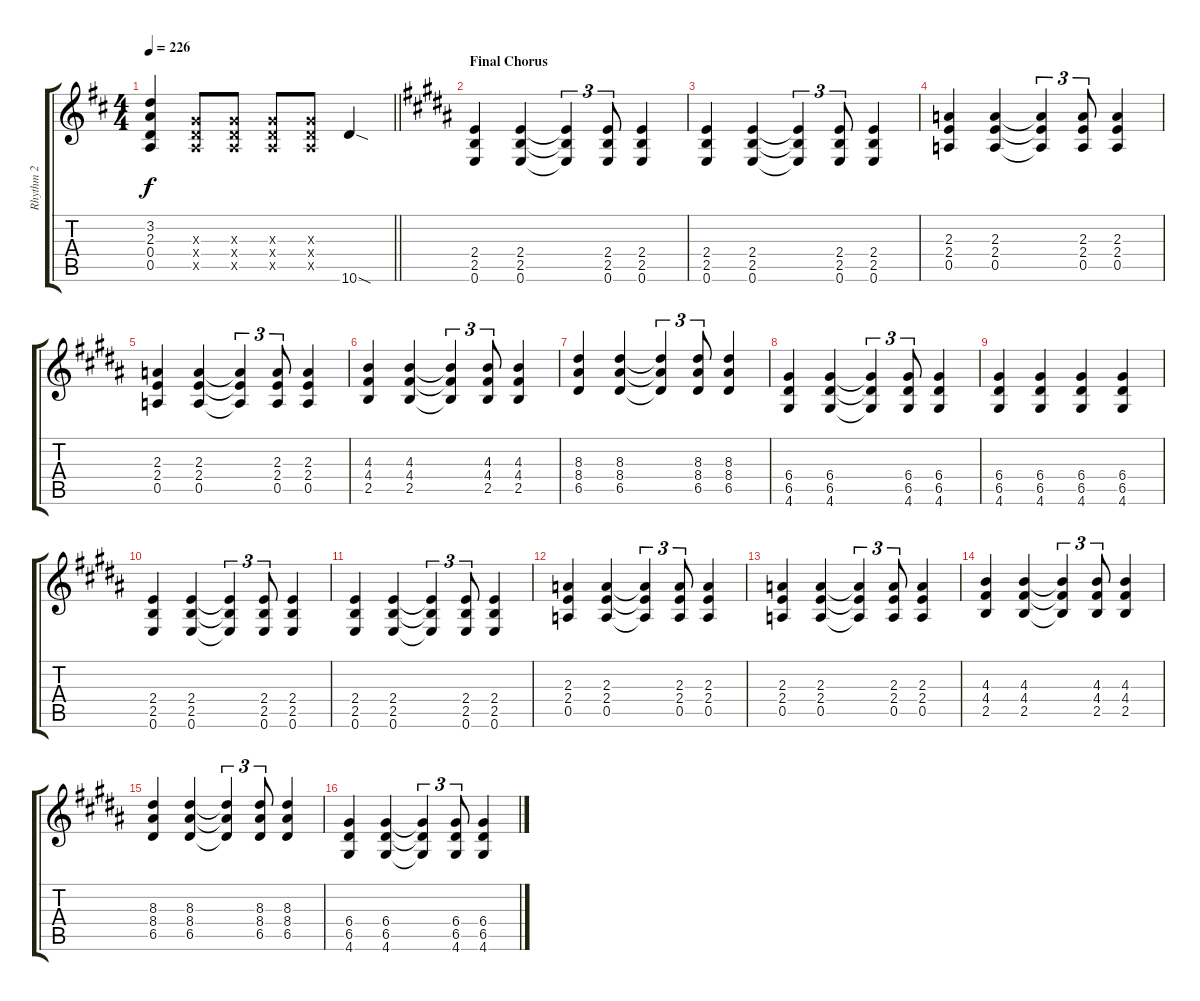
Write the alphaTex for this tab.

\track ("Rhythm 2" "Rhythm 2") {instrument overdrivenguitar}
\staff {score tabs}
\tuning (E4 B3 G3 D3 A2 E2) {hide}
\ts (4 4)
\tempo 226
\clef g2
\barLineRight lightlight
\ks d
(3.2 2.3 0.4 0.5).4{dy f} (0.3{x} 0.4{x} 0.5{x}).8 (0.3{x} 0.4{x} 0.5{x}).8 (0.3{x} 0.4{x} 0.5{x}).8 (0.3{x} 0.4{x} 0.5{x}).8 10.6{sod}.4 |
\section ("" "Final Chorus")
\ks b
(2.4 2.5 0.6).4 (2.4 2.5 0.6).4 (2.4{t} 2.5{t} 0.6{t}).4{tu (3 2)} (2.4 2.5 0.6).8{tu (3 2)} (2.4 2.5 0.6).4 |
(2.4 2.5 0.6).4 (2.4 2.5 0.6).4 (2.4{t} 2.5{t} 0.6{t}).4{tu (3 2)} (2.4 2.5 0.6).8{tu (3 2)} (2.4 2.5 0.6).4 |
(2.3 2.4 0.5).4 (2.3 2.4 0.5).4 (2.3{t} 2.4{t} 0.5{t}).4{tu (3 2)} (2.3 2.4 0.5).8{tu (3 2)} (2.3 2.4 0.5).4 |
(2.3 2.4 0.5).4 (2.3 2.4 0.5).4 (2.3{t} 2.4{t} 0.5{t}).4{tu (3 2)} (2.3 2.4 0.5).8{tu (3 2)} (2.3 2.4 0.5).4 |
(4.3 4.4 2.5).4 (4.3 4.4 2.5).4 (4.3{t} 4.4{t} 2.5{t}).4{tu (3 2)} (4.3 4.4 2.5).8{tu (3 2)} (4.3 4.4 2.5).4 |
(8.3 8.4 6.5).4 (8.3 8.4 6.5).4 (8.3{t} 8.4{t} 6.5{t}).4{tu (3 2)} (8.3 8.4 6.5).8{tu (3 2)} (8.3 8.4 6.5).4 |
(6.4 6.5 4.6).4 (6.4 6.5 4.6).4 (6.4{t} 6.5{t} 4.6{t}).4{tu (3 2)} (6.4 6.5 4.6).8{tu (3 2)} (6.4 6.5 4.6).4 |
(6.4 6.5 4.6).4 (6.4 6.5 4.6).4 (6.4 6.5 4.6).4 (6.4 6.5 4.6).4 |
(2.4 2.5 0.6).4 (2.4 2.5 0.6).4 (2.4{t} 2.5{t} 0.6{t}).4{tu (3 2)} (2.4 2.5 0.6).8{tu (3 2)} (2.4 2.5 0.6).4 |
(2.4 2.5 0.6).4 (2.4 2.5 0.6).4 (2.4{t} 2.5{t} 0.6{t}).4{tu (3 2)} (2.4 2.5 0.6).8{tu (3 2)} (2.4 2.5 0.6).4 |
(2.3 2.4 0.5).4 (2.3 2.4 0.5).4 (2.3{t} 2.4{t} 0.5{t}).4{tu (3 2)} (2.3 2.4 0.5).8{tu (3 2)} (2.3 2.4 0.5).4 |
(2.3 2.4 0.5).4 (2.3 2.4 0.5).4 (2.3{t} 2.4{t} 0.5{t}).4{tu (3 2)} (2.3 2.4 0.5).8{tu (3 2)} (2.3 2.4 0.5).4 |
(4.3 4.4 2.5).4 (4.3 4.4 2.5).4 (4.3{t} 4.4{t} 2.5{t}).4{tu (3 2)} (4.3 4.4 2.5).8{tu (3 2)} (4.3 4.4 2.5).4 |
(8.3 8.4 6.5).4 (8.3 8.4 6.5).4 (8.3{t} 8.4{t} 6.5{t}).4{tu (3 2)} (8.3 8.4 6.5).8{tu (3 2)} (8.3 8.4 6.5).4 |
(6.4 6.5 4.6).4 (6.4 6.5 4.6).4 (6.4{t} 6.5{t} 4.6{t}).4{tu (3 2)} (6.4 6.5 4.6).8{tu (3 2)} (6.4 6.5 4.6).4
